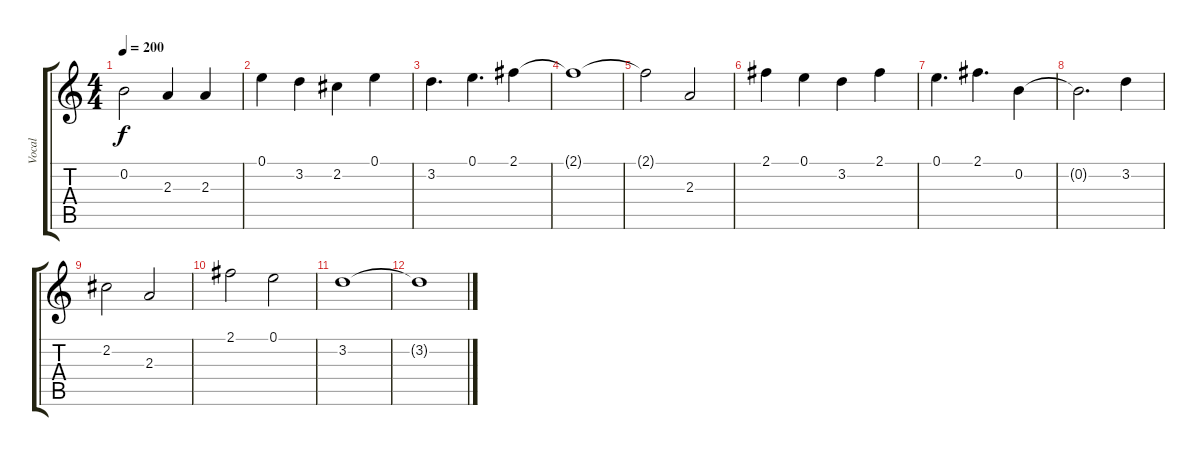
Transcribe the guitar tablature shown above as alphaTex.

\track ("Vocal" "Vocal") {instrument acousticguitarsteel}
\staff {score tabs}
\tuning (E4 B3 G3 D3 A2 E2) {hide}
\ts (4 4)
\tempo 200
\clef g2
\ks c
0.2{t}.2{dy f} 2.3.4 2.3.4 |
0.1.4 3.2.4 2.2.4 0.1.4 |
3.2.4{d} 0.1.4{d} 2.1.4 |
2.1{t}.1 |
2.1{t}.2 2.3.2 |
2.1.4 0.1.4 3.2.4 2.1.4 |
0.1.4{d} 2.1.4{d} 0.2.4 |
0.2{t}.2{d} 3.2.4 |
2.2.2 2.3.2 |
2.1.2 0.1.2 |
3.2.1 |
3.2{t}.1
